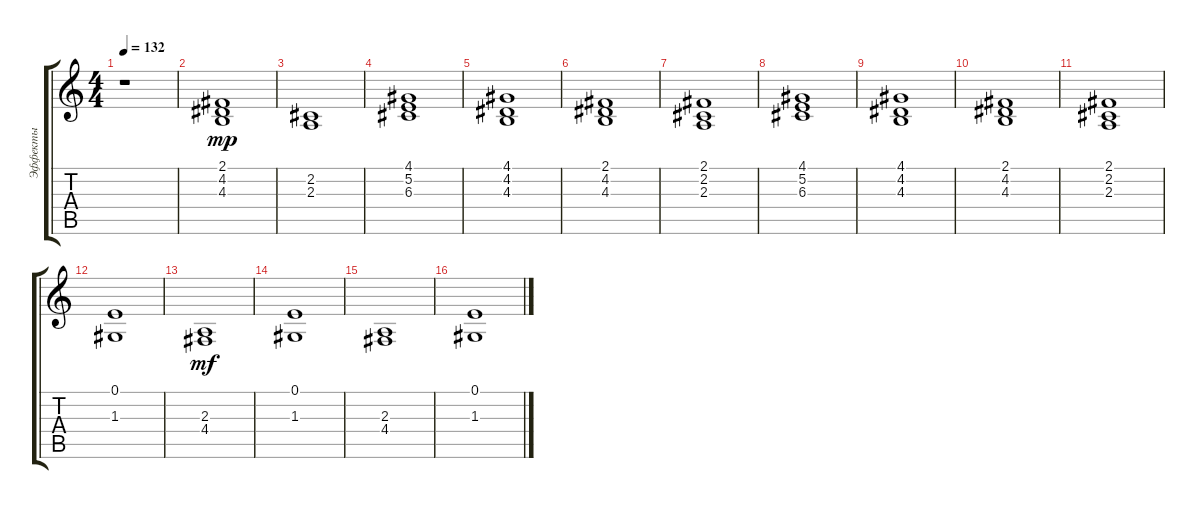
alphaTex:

\track ("Эффекты" "Эффекты") {instrument fx7echoes}
\staff {score tabs}
\tuning (E4 B3 G3 D3 A2 E2) {hide}
\ts (4 4)
\tempo 132
\clef g2
\ks c
r.1{dy mp} |
(2.1 4.2 4.3).1 |
(2.2 2.3).1 |
(4.1 5.2 6.3).1 |
(4.1 4.2 4.3).1 |
(2.1 4.2 4.3).1 |
(2.1 2.2 2.3).1 |
(4.1 5.2 6.3).1 |
(4.1 4.2 4.3).1 |
(2.1 4.2 4.3).1 |
(2.1 2.2 2.3).1 |
(0.1 1.3).1 |
(2.3 4.4).1{dy mf} |
(0.1 1.3).1 |
(2.3 4.4).1 |
(0.1 1.3).1
